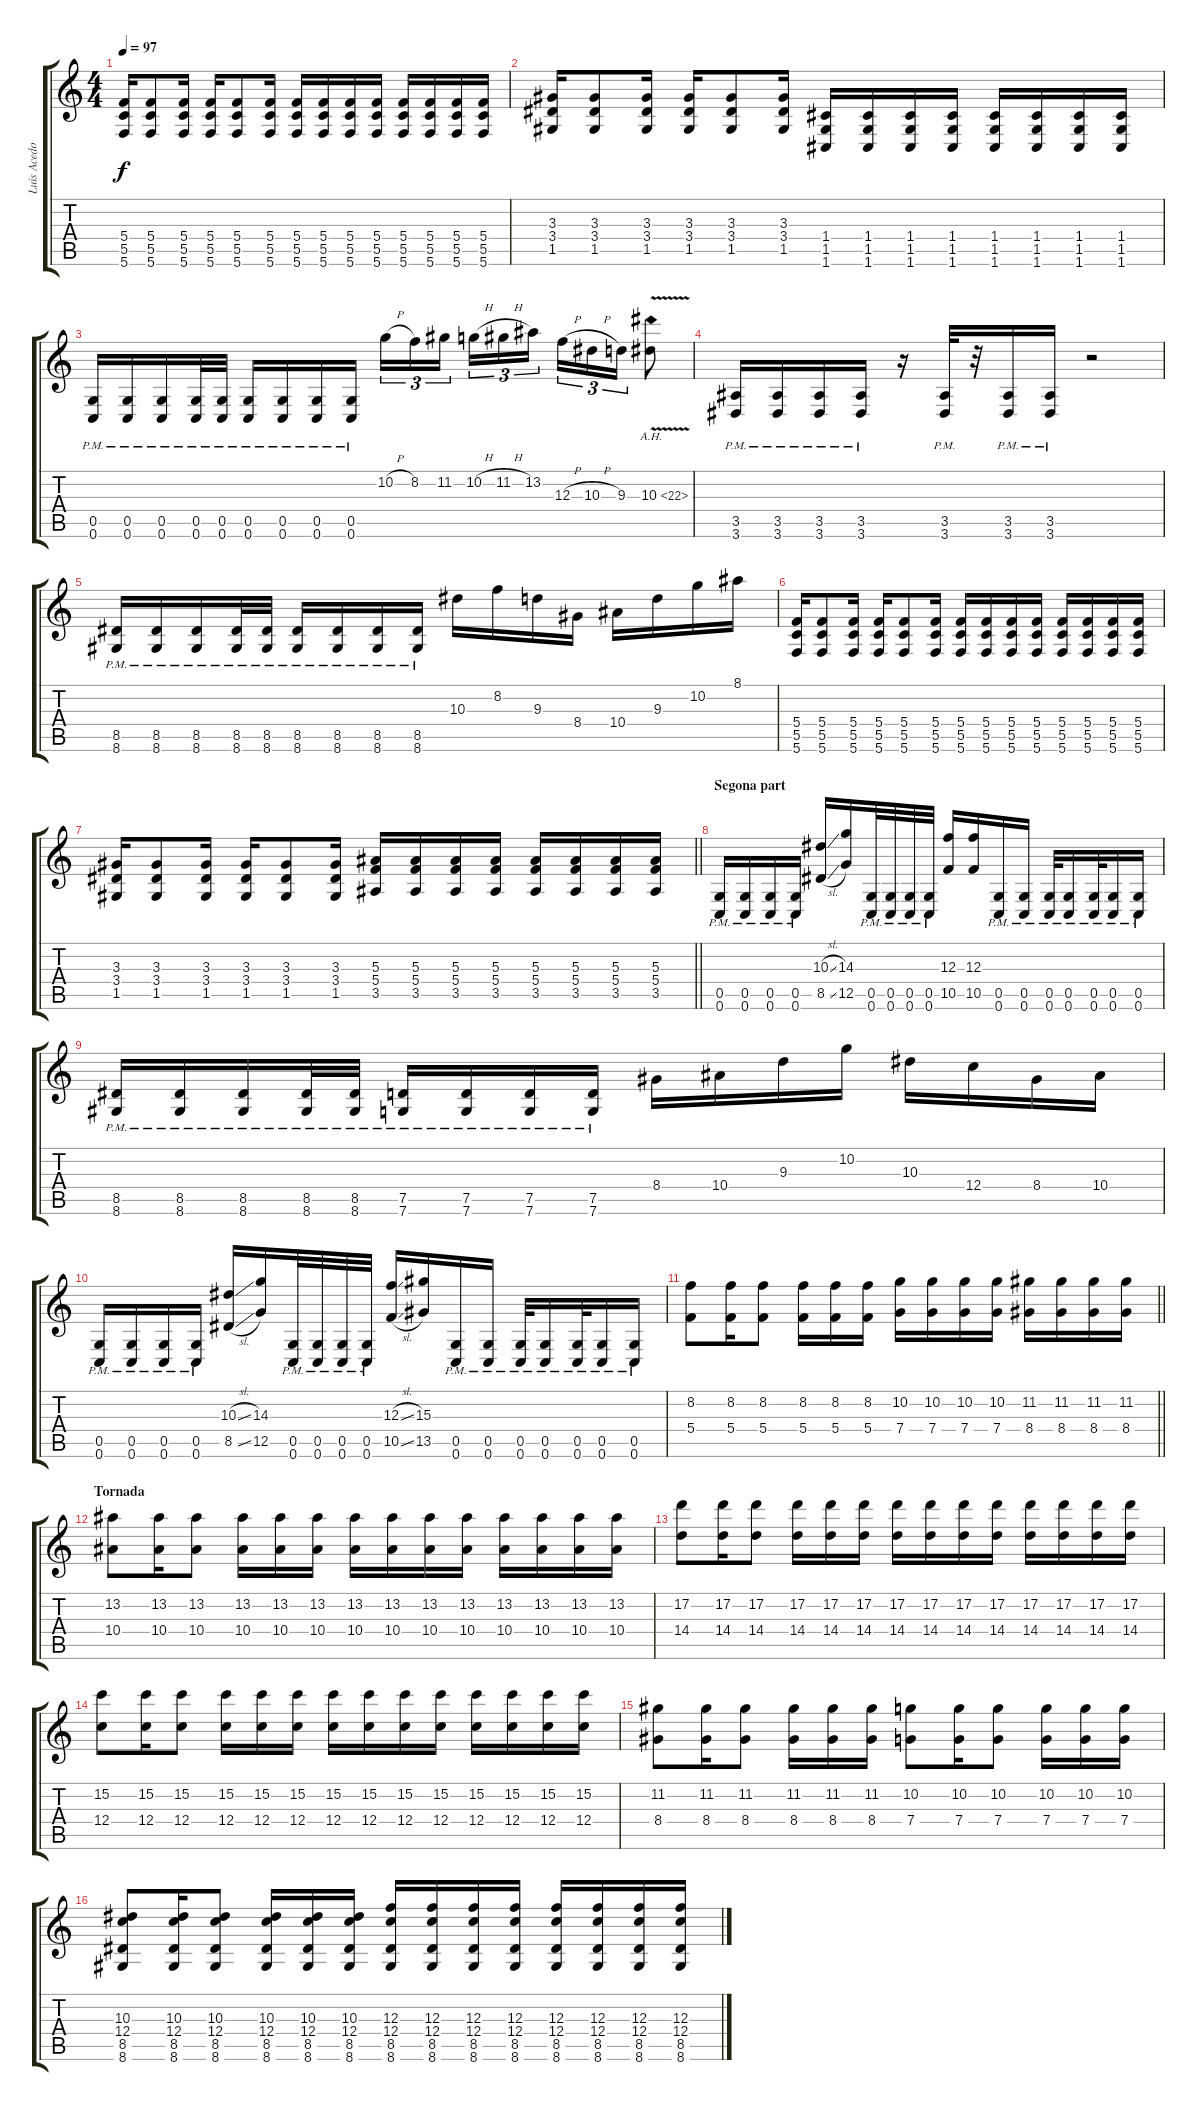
\track ("Luis Acedo" "Luis Acedo") {instrument overdrivenguitar}
\staff {score tabs}
\tuning (D4 A3 F3 C3 G2 C2) {hide}
\ts (4 4)
\tempo 97
\clef g2
\ks c
(5.4 5.5 5.6).16{dy f} (5.4 5.5 5.6).8 (5.4 5.5 5.6).16 (5.4 5.5 5.6).16 (5.4 5.5 5.6).8 (5.4 5.5 5.6).16 (5.4 5.5 5.6).16 (5.4 5.5 5.6).16 (5.4 5.5 5.6).16 (5.4 5.5 5.6).16 (5.4 5.5 5.6).16 (5.4 5.5 5.6).16 (5.4 5.5 5.6).16 (5.4 5.5 5.6).16 |
(3.3 3.4 1.5).16 (3.3 3.4 1.5).8 (3.3 3.4 1.5).16 (3.3 3.4 1.5).16 (3.3 3.4 1.5).8 (3.3 3.4 1.5).16 (1.4 1.5 1.6).16 (1.4 1.5 1.6).16 (1.4 1.5 1.6).16 (1.4 1.5 1.6).16 (1.4 1.5 1.6).16 (1.4 1.5 1.6).16 (1.4 1.5 1.6).16 (1.4 1.5 1.6).16 |
(0.5{pm} 0.6{pm}).16 (0.5{pm} 0.6{pm}).16 (0.5{pm} 0.6{pm}).16 (0.5{pm} 0.6{pm}).32 (0.5{pm} 0.6{pm}).32 (0.5{pm} 0.6{pm}).16 (0.5{pm} 0.6{pm}).16 (0.5{pm} 0.6{pm}).16 (0.5{pm} 0.6{pm}).16 10.2{h}.16{tu (3 2)} 8.2.16{tu (3 2)} 11.2.16{tu (3 2) beam splitsecondary} 10.2{h}.16{tu (3 2)} 11.2{h}.16{tu (3 2)} 13.2.16{tu (3 2)} 12.3{h}.16{tu (3 2)} 10.3{h}.16{tu (3 2)} 9.3.16{tu (3 2)} 10.3{ah 12 v}.8 |
(3.5{pm} 3.6{pm}).16 (3.5{pm} 3.6{pm}).16 (3.5{pm} 3.6{pm}).16 (3.5{pm} 3.6{pm}).16 r.16 (3.5{pm} 3.6{pm}).32 r.32 (3.5{pm} 3.6{pm}).16 (3.5{pm} 3.6{pm}).16 r.2 |
(8.5{pm} 8.6{pm}).16 (8.5{pm} 8.6{pm}).16 (8.5{pm} 8.6{pm}).16 (8.5{pm} 8.6{pm}).32 (8.5{pm} 8.6{pm}).32 (8.5{pm} 8.6{pm}).16 (8.5{pm} 8.6{pm}).16 (8.5{pm} 8.6{pm}).16 (8.5{pm} 8.6{pm}).16 10.3.16 8.2.16 9.3.16 8.4.16 10.4.16 9.3.16 10.2.16 8.1.16 |
(5.4 5.5 5.6).16 (5.4 5.5 5.6).8 (5.4 5.5 5.6).16 (5.4 5.5 5.6).16 (5.4 5.5 5.6).8 (5.4 5.5 5.6).16 (5.4 5.5 5.6).16 (5.4 5.5 5.6).16 (5.4 5.5 5.6).16 (5.4 5.5 5.6).16 (5.4 5.5 5.6).16 (5.4 5.5 5.6).16 (5.4 5.5 5.6).16 (5.4 5.5 5.6).16 |
\barLineRight lightlight
(3.3 3.4 1.5).16 (3.3 3.4 1.5).8 (3.3 3.4 1.5).16 (3.3 3.4 1.5).16 (3.3 3.4 1.5).8 (3.3 3.4 1.5).16 (5.3 5.4 3.5).16 (5.3 5.4 3.5).16 (5.3 5.4 3.5).16 (5.3 5.4 3.5).16 (5.3 5.4 3.5).16 (5.3 5.4 3.5).16 (5.3 5.4 3.5).16 (5.3 5.4 3.5).16 |
\section ("" "Segona part")
(0.5{pm} 0.6{pm}).16 (0.5{pm} 0.6{pm}).16 (0.5{pm} 0.6{pm}).16 (0.5{pm} 0.6{pm}).16 (10.3{sl} 8.5{sl}).16 (14.3 12.5).16 (0.5{pm} 0.6{pm}).32 (0.5{pm} 0.6{pm}).32 (0.5{pm} 0.6{pm}).32 (0.5{pm} 0.6{pm}).32 (12.3 10.5).16 (12.3 10.5).16 (0.5{pm} 0.6{pm}).16 (0.5{pm} 0.6{pm}).16 (0.5{pm} 0.6{pm}).32 (0.5{pm} 0.6{pm}).16 (0.5{pm} 0.6{pm}).32 (0.5{pm} 0.6{pm}).16 (0.5{pm} 0.6{pm}).16 |
(8.5{pm} 8.6{pm}).16 (8.5{pm} 8.6{pm}).16 (8.5{pm} 8.6{pm}).16 (8.5{pm} 8.6{pm}).32 (8.5{pm} 8.6{pm}).32 (7.5{pm} 7.6{pm}).16 (7.5{pm} 7.6{pm}).16 (7.5{pm} 7.6{pm}).16 (7.5{pm} 7.6{pm}).16 8.4.16 10.4.16 9.3.16 10.2.16 10.3.16 12.4.16 8.4.16 10.4.16 |
(0.5{pm} 0.6{pm}).16 (0.5{pm} 0.6{pm}).16 (0.5{pm} 0.6{pm}).16 (0.5{pm} 0.6{pm}).16 (10.3{sl} 8.5{sl}).16 (14.3 12.5).16 (0.5{pm} 0.6{pm}).32 (0.5{pm} 0.6{pm}).32 (0.5{pm} 0.6{pm}).32 (0.5{pm} 0.6{pm}).32 (12.3{sl} 10.5{sl}).16 (15.3 13.5).16 (0.5{pm} 0.6{pm}).16 (0.5{pm} 0.6{pm}).16 (0.5{pm} 0.6{pm}).32 (0.5{pm} 0.6{pm}).16 (0.5{pm} 0.6{pm}).32 (0.5{pm} 0.6{pm}).16 (0.5{pm} 0.6{pm}).16 |
\barLineRight lightlight
(8.2 5.4).8 (8.2 5.4).16 (8.2 5.4).8 (8.2 5.4).16 (8.2 5.4).16 (8.2 5.4).16 (10.2 7.4).16 (10.2 7.4).16 (10.2 7.4).16 (10.2 7.4).16 (11.2 8.4).16 (11.2 8.4).16 (11.2 8.4).16 (11.2 8.4).16 |
\section ("" "Tornada")
(13.2 10.4).8 (13.2 10.4).16 (13.2 10.4).8 (13.2 10.4).16 (13.2 10.4).16 (13.2 10.4).16 (13.2 10.4).16 (13.2 10.4).16 (13.2 10.4).16 (13.2 10.4).16 (13.2 10.4).16 (13.2 10.4).16 (13.2 10.4).16 (13.2 10.4).16 |
(17.2 14.4).8 (17.2 14.4).16 (17.2 14.4).8 (17.2 14.4).16 (17.2 14.4).16 (17.2 14.4).16 (17.2 14.4).16 (17.2 14.4).16 (17.2 14.4).16 (17.2 14.4).16 (17.2 14.4).16 (17.2 14.4).16 (17.2 14.4).16 (17.2 14.4).16 |
(15.2 12.4).8 (15.2 12.4).16 (15.2 12.4).8 (15.2 12.4).16 (15.2 12.4).16 (15.2 12.4).16 (15.2 12.4).16 (15.2 12.4).16 (15.2 12.4).16 (15.2 12.4).16 (15.2 12.4).16 (15.2 12.4).16 (15.2 12.4).16 (15.2 12.4).16 |
(11.2 8.4).8 (11.2 8.4).16 (11.2 8.4).8 (11.2 8.4).16 (11.2 8.4).16 (11.2 8.4).16 (10.2 7.4).8 (10.2 7.4).16 (10.2 7.4).8 (10.2 7.4).16 (10.2 7.4).16 (10.2 7.4).16 |
(10.3 12.4 8.5 8.6).8 (10.3 12.4 8.5 8.6).16 (10.3 12.4 8.5 8.6).8 (10.3 12.4 8.5 8.6).16 (10.3 12.4 8.5 8.6).16 (10.3 12.4 8.5 8.6).16 (12.3 12.4 8.5 8.6).16 (12.3 12.4 8.5 8.6).16 (12.3 12.4 8.5 8.6).16 (12.3 12.4 8.5 8.6).16 (12.3 12.4 8.5 8.6).16 (12.3 12.4 8.5 8.6).16 (12.3 12.4 8.5 8.6).16 (12.3 12.4 8.5 8.6).16
